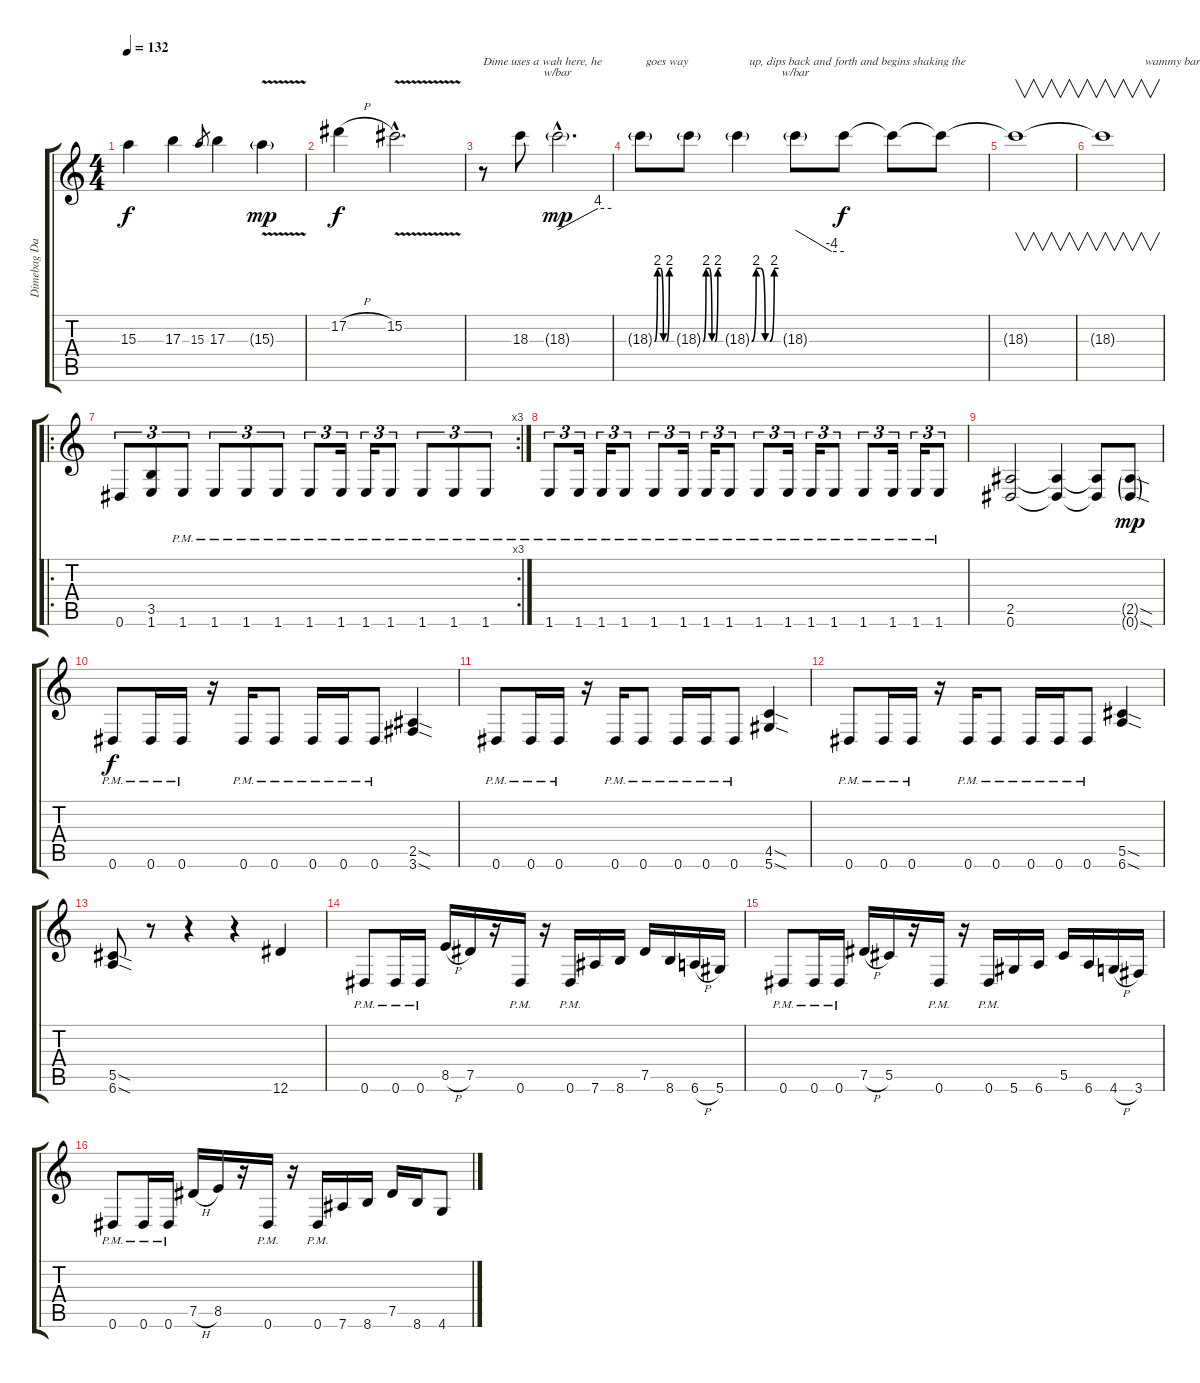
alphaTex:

\track ("Dimebag Darrel Lead" "Dimebag Da") {instrument distortionguitar}
\staff {score tabs}
\tuning (Eb4 Bb3 Gb3 Db3 Ab2 Eb2) {hide}
\ts (4 4)
\tempo 132
\clef g2
\ks c
15.3.4{dy f} 17.3.4 15.3.8{gr} 17.3.4 15.3{v g}.4{dy mp} |
17.2{h}.4{dy f} 15.2{v hac}.2{d} |
r.8{txt "Dime uses a wah here, he"} 18.3.8 18.3{g hac}.2{d tbe (custom default 0 0 45 16 60 16) dy mp} |
18.3{be (custom 0 0 10 8 20 8 30 0 40 0 50 8 60 8) g}.8{txt "  goes way"} 18.3{be (custom 0 0 10 8 20 8 30 0 40 0 50 8 60 8) g}.8 18.3{be (custom 0 0 10 8 20 8 30 0 40 0 50 8 60 8) g}.4{txt "    up, dips back and forth and begins shaking the"} 18.3{g}.8{tbe (custom default 0 0 45 -16 60 -16)} 18.3{t}.8{dy f} 18.3{t}.8 18.3{t}.8 |
18.3{t}.1{v} |
18.3{t}.1{v txt "              wammy bar."} |
\ro
\rc 3
0.6.8{tu (3 2)} (3.5 1.6).8{tu (3 2)} 1.6{pm}.8{tu (3 2)} 1.6{pm}.8{tu (3 2)} 1.6{pm}.8{tu (3 2)} 1.6{pm}.8{tu (3 2)} 1.6{pm}.8{tu (3 2)} 1.6{pm}.16{tu (3 2)} 1.6{pm}.16{tu (3 2)} 1.6{pm}.8{tu (3 2)} 1.6{pm}.8{tu (3 2)} 1.6{pm}.8{tu (3 2)} 1.6{pm}.8{tu (3 2)} |
1.6{pm}.8{tu (3 2)} 1.6{pm}.16{tu (3 2)} 1.6{pm}.16{tu (3 2)} 1.6{pm}.8{tu (3 2)} 1.6{pm}.8{tu (3 2)} 1.6{pm}.16{tu (3 2)} 1.6{pm}.16{tu (3 2)} 1.6{pm}.8{tu (3 2)} 1.6{pm}.8{tu (3 2)} 1.6{pm}.16{tu (3 2)} 1.6{pm}.16{tu (3 2)} 1.6{pm}.8{tu (3 2)} 1.6{pm}.8{tu (3 2)} 1.6{pm}.16{tu (3 2)} 1.6{pm}.16{tu (3 2)} 1.6{pm}.8{tu (3 2)} |
(2.5 0.6).2 (2.5{t} 0.6{t}).4 (2.5{t} 0.6{t}).8 (2.5{sod g} 0.6{sod g}).8{dy mp} |
0.6{pm}.8{dy f} 0.6{pm}.16 0.6{pm}.16 r.16 0.6{pm}.16 0.6{pm}.8 0.6{pm}.16 0.6{pm}.16 0.6{pm}.8 (2.5{sod} 3.6{sod}).4 |
0.6{pm}.8 0.6{pm}.16 0.6{pm}.16 r.16 0.6{pm}.16 0.6{pm}.8 0.6{pm}.16 0.6{pm}.16 0.6{pm}.8 (4.5{sod} 5.6{sod}).4 |
0.6{pm}.8 0.6{pm}.16 0.6{pm}.16 r.16 0.6{pm}.16 0.6{pm}.8 0.6{pm}.16 0.6{pm}.16 0.6{pm}.8 (5.5{sod} 6.6{sod}).4 |
(5.5{sod} 6.6{sod}).8 r.8 r.4 r.4 12.6.4 |
0.6{pm}.8 0.6{pm}.16 0.6{pm}.16 8.5{h}.16 7.5.16 r.16 0.6{pm}.16 r.16 0.6{pm}.16 7.6.16 8.6.16 7.5.16 8.6.16 6.6{h}.16 5.6.16 |
0.6{pm}.8 0.6{pm}.16 0.6{pm}.16 7.5{h}.16 5.5.16 r.16 0.6{pm}.16 r.16 0.6{pm}.16 5.6.16 6.6.16 5.5.16 6.6.16 4.6{h}.16 3.6.16 |
0.6{pm}.8 0.6{pm}.16 0.6{pm}.16 7.5{h}.16 8.5.16 r.16 0.6{pm}.16 r.16 0.6{pm}.16 7.6.16 8.6.16 7.5.16 8.6.16 4.6.8
